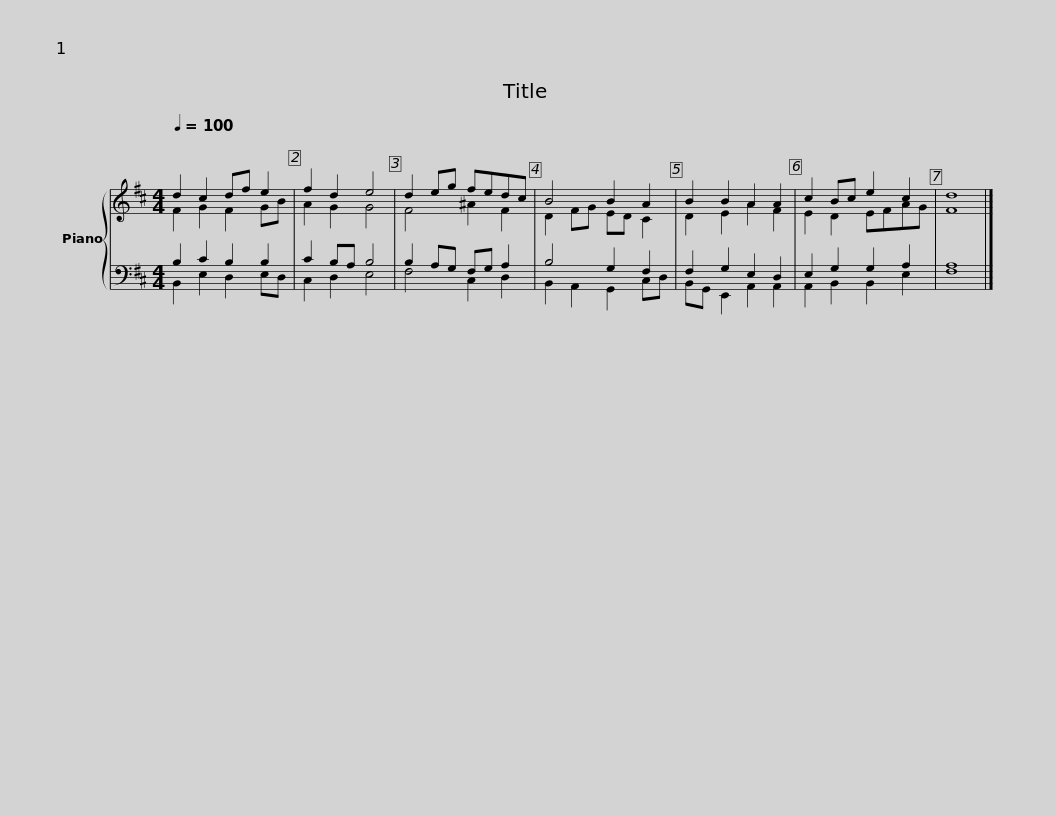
X:1
%%score { ( 1 2 ) | ( 3 4 ) }
L:1/8
Q:1/4=100
M:4/4
I:linebreak $
K:D
V:1 treble
V:2 treble
V:3 bass
V:4 bass
V:1
 d2 c2 df e2 | f2 d2 e4 | d2 eg fedc | B4 B2 A2 | B2 B2 A2 A2 | %5
 c2 Bc e2 c2 | d8 |] %7
V:2
 F2 G2 F2 GB | A2 G2 G4 | F4 ^A2 F2 | D2 FG ED C2 | D2 E2 A2 F2 | %5
 E2 D2 EFAG | F8 |] %7
V:3
 B,2 C2 B,2 B,2 | C2 B,A, B,4 | B,2 A,G, F,G, A,2 | B,4 G,2 F,2 | F,2 G,2 E,2 D,2 | %5
 E,2 G,2 G,2 A,2 | A,8 |] %7
V:4
 B,,2 E,2 D,2 E,D, | C,2 D,2 E,4 | F,4 C,2 D,2 | B,,2 A,,2 G,,2 C,D, | B,,G,, E,,2 A,,2 A,,2 | %5
 A,,2 B,,2 B,,2 E,2 | F,8 |] %7
